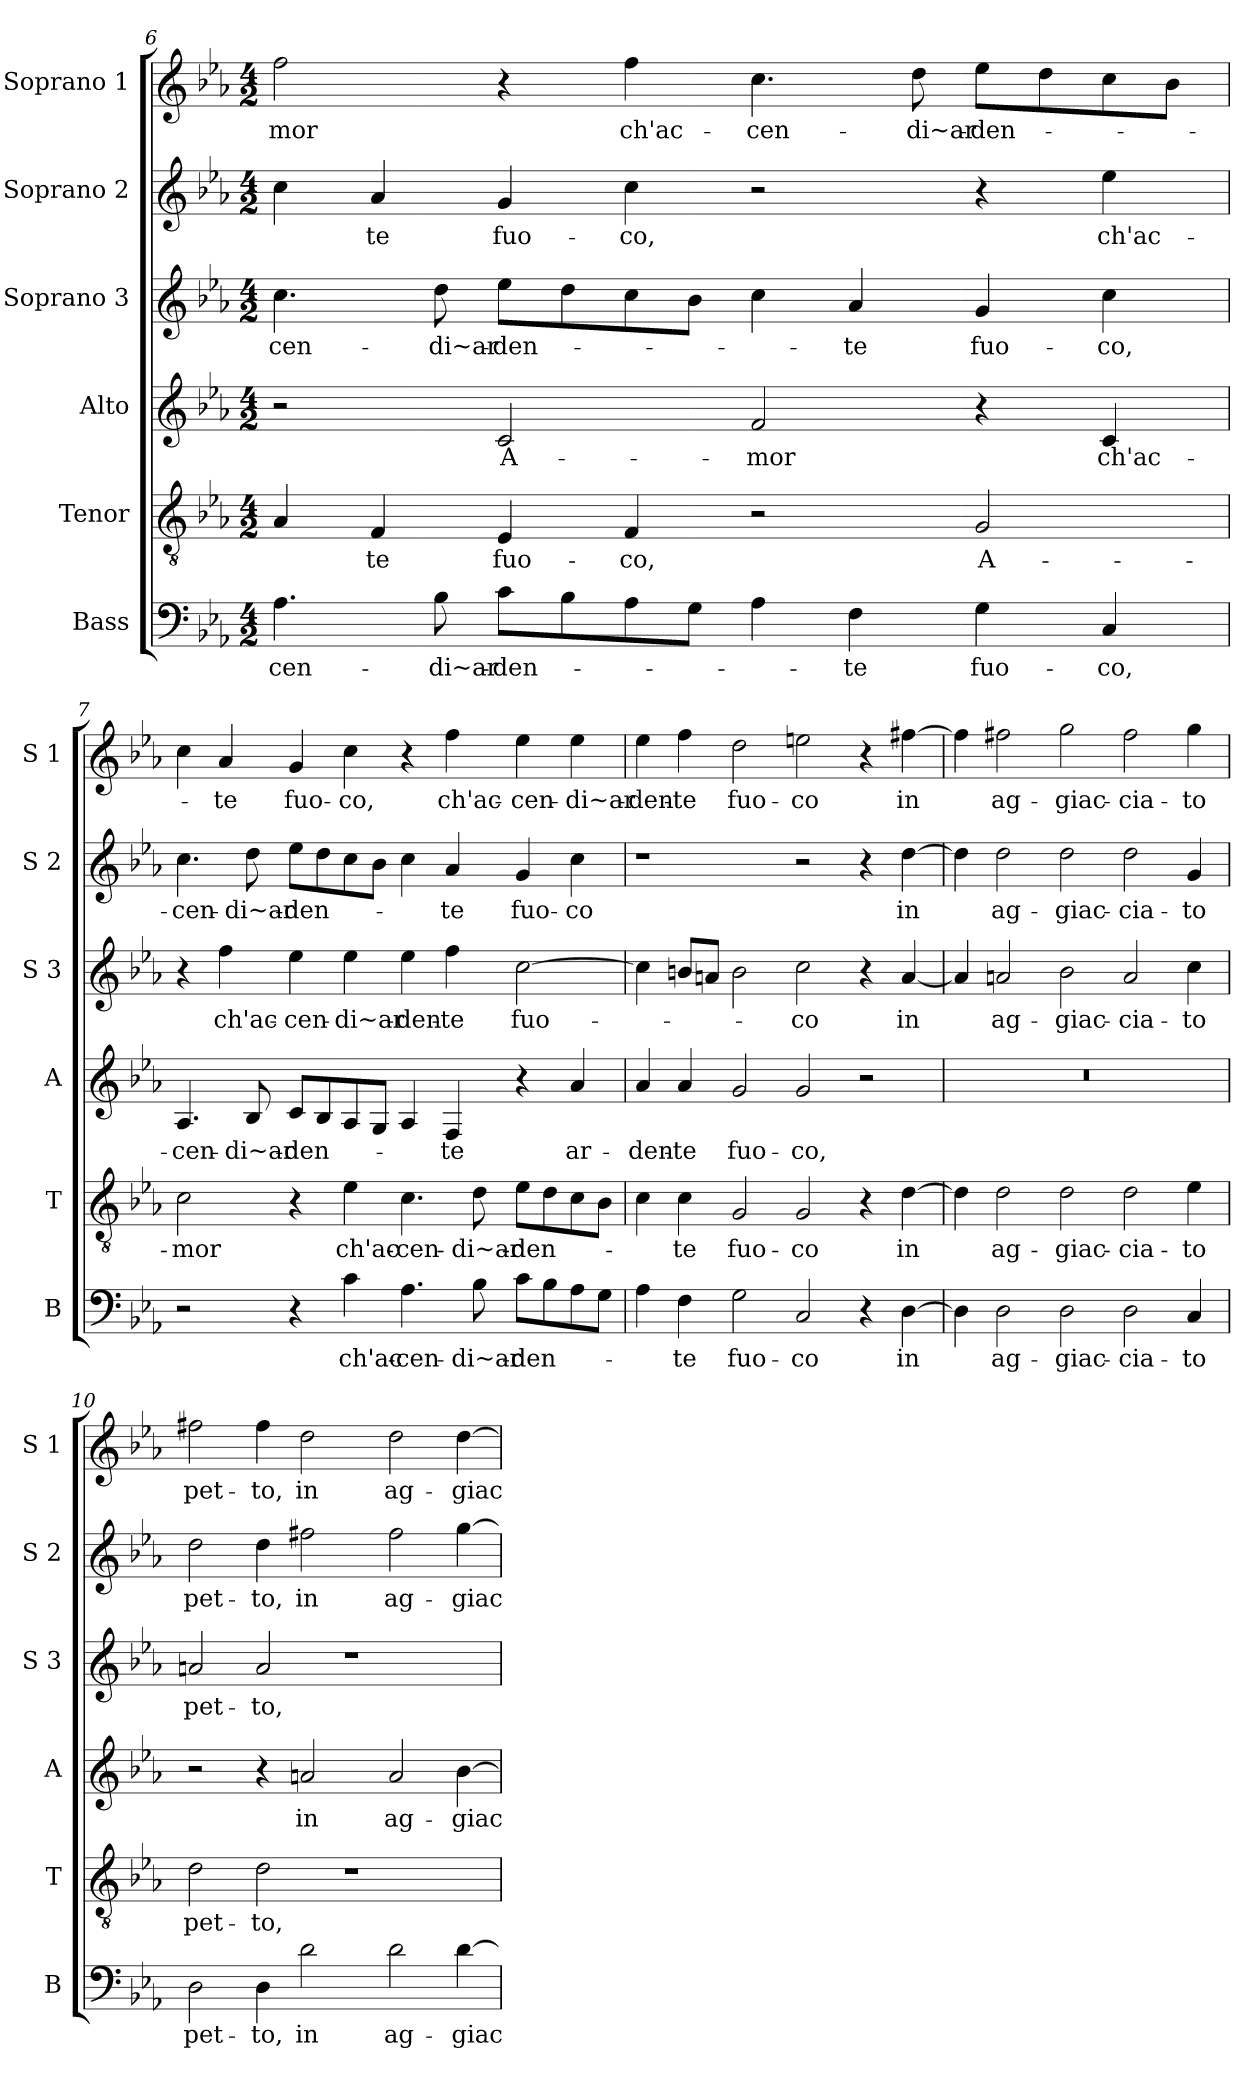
**kern	**text	**kern	**text	**kern	**text	**kern	**text	**kern	**text	**kern	**text
*part6	*part6	*part5	*part5	*part4	*part4	*part3	*part3	*part2	*part2	*part1	*part1
*staff6	*staff6	*staff5	*staff5	*staff4	*staff4	*staff3	*staff3	*staff2	*staff2	*staff1	*staff1
*I"Bass	*	*I"Tenor	*	*I"Alto	*	*I"Soprano 3	*	*I"Soprano 2	*	*I"Soprano 1	*
*I'B	*	*I'T	*	*I'A	*	*I'S 3	*	*I'S 2	*	*I'S 1	*
*clefF4	*	*clefGv2	*	*clefG2	*	*clefG2	*	*clefG2	*	*clefG2	*
*k[b-e-a-]	*	*k[b-e-a-]	*	*k[b-e-a-]	*	*k[b-e-a-]	*	*k[b-e-a-]	*	*k[b-e-a-]	*
*E-:	*	*E-:	*	*E-:	*	*E-:	*	*E-:	*	*E-:	*
*M4/2	*	*M4/2	*	*M4/2	*	*M4/2	*	*M4/2	*	*M4/2	*
=6	=6	=6	=6	=6	=6	=6	=6	=6	=6	=6	=6
!	!LO:LY:b	!	!	!	!	!	!LO:LY:b	!	!	!	!LO:LY:b
4.A-\	-cen-	4A-/	.	2r	.	4.cc\	-cen-	4cc\	.	2ff\	-mor
!	!	!	!LO:LY:b	!	!	!	!	!	!LO:LY:b	!	!
.	.	4F/	-te	.	.	.	.	4a-/	-te	.	.
!	!LO:LY:b	!	!	!	!	!	!LO:LY:b	!	!	!	!
8B-\	-di~ar-	.	.	.	.	8dd\	-di~ar-	.	.	.	.
!	!LO:LY:b	!	!LO:LY:b	!	!LO:LY:b	!	!LO:LY:b	!	!LO:LY:b	!	!
8c\L	-den-	4E-/	fuo-	2c/	A-	8ee-\L	-den-	4g/	fuo-	4r	.
8B-\	.	.	.	.	.	8dd\	.	.	.	.	.
!	!	!	!LO:LY:b	!	!	!	!	!	!LO:LY:b	!	!LO:LY:b
8A-\	.	4F/	-co,	.	.	8cc\	.	4cc\	-co,	4ff\	ch'ac-
8G\J	.	.	.	.	.	8b-\J	.	.	.	.	.
!	!	!	!	!	!LO:LY:b	!	!	!	!	!	!LO:LY:b
4A-\	.	2r	.	2f/	-mor	4cc\	.	2r	.	4.cc\	-cen-
!	!LO:LY:b	!	!	!	!	!	!LO:LY:b	!	!	!	!
4F\	-te	.	.	.	.	4a-/	-te	.	.	.	.
!	!	!	!	!	!	!	!	!	!	!	!LO:LY:b
.	.	.	.	.	.	.	.	.	.	8dd\	-di~ar-
!	!LO:LY:b	!	!LO:LY:b	!	!	!	!LO:LY:b	!	!	!	!LO:LY:b
4G\	fuo-	2G/	A-	4r	.	4g/	fuo-	4r	.	8ee-\L	-den-
.	.	.	.	.	.	.	.	.	.	8dd\	.
!	!LO:LY:b	!	!	!	!LO:LY:b	!	!LO:LY:b	!	!LO:LY:b	!	!
4C/	-co,	.	.	4c/	ch'ac-	4cc\	-co,	4ee-\	ch'ac-	8cc\	.
.	.	.	.	.	.	.	.	.	.	8b-\J	.
!!LO:LB:g=z
=7	=7	=7	=7	=7	=7	=7	=7	=7	=7	=7	=7
!	!	!	!LO:LY:b	!	!LO:LY:b	!	!	!	!LO:LY:b	!	!
2r	.	2c\	-mor	4.A-/	-cen-	4r	.	4.cc\	-cen-	4cc\	.
!	!	!	!	!	!	!	!LO:LY:b	!	!	!	!LO:LY:b
.	.	.	.	.	.	4ff\	ch'ac-	.	.	4a-/	-te
!	!	!	!	!	!LO:LY:b	!	!	!	!LO:LY:b	!	!
.	.	.	.	8B-/	-di~ar-	.	.	8dd\	-di~ar-	.	.
!	!	!	!	!	!LO:LY:b	!	!LO:LY:b	!	!LO:LY:b	!	!LO:LY:b
4r	.	4r	.	8c/L	-den-	4ee-\	-cen-	8ee-\L	-den-	4g/	fuo-
.	.	.	.	8B-/	.	.	.	8dd\	.	.	.
!	!LO:LY:b	!	!LO:LY:b	!	!	!	!LO:LY:b	!	!	!	!LO:LY:b
4c\	ch'ac-	4e-\	ch'ac-	8A-/	.	4ee-\	-di~ar-	8cc\	.	4cc\	-co,
.	.	.	.	8G/J	.	.	.	8b-\J	.	.	.
!	!LO:LY:b	!	!LO:LY:b	!	!	!	!LO:LY:b	!	!	!	!
4.A-\	-cen-	4.c\	-cen-	4A-/	.	4ee-\	-den-	4cc\	.	4r	.
!	!	!	!	!	!LO:LY:b	!	!LO:LY:b	!	!LO:LY:b	!	!LO:LY:b
.	.	.	.	4F/	-te	4ff\	-te	4a-/	-te	4ff\	ch'ac-
!	!LO:LY:b	!	!LO:LY:b	!	!	!	!	!	!	!	!
8B-\	-di~ar-	8d\	-di~ar-	.	.	.	.	.	.	.	.
!	!LO:LY:b	!	!LO:LY:b	!	!	!	!LO:LY:b	!	!LO:LY:b	!	!LO:LY:b
8c\L	-den-	8e-\L	-den-	4r	.	[2cc\	fuo-	4g/	fuo-	4ee-\	-cen-
8B-\	.	8d\	.	.	.	.	.	.	.	.	.
!	!	!	!	!	!LO:LY:b	!	!	!	!LO:LY:b	!	!LO:LY:b
8A-\	.	8c\	.	4a-/	ar-	.	.	4cc\	-co	4ee-\	-di~ar-
8G\J	.	8B-\J	.	.	.	.	.	.	.	.	.
=8	=8	=8	=8	=8	=8	=8	=8	=8	=8	=8	=8
!	!	!	!	!	!LO:LY:b	!	!	!	!	!	!LO:LY:b
4A-\	.	4c\	.	4a-/	-den-	4cc\]	.	1r	.	4ee-\	-den-
!	!LO:LY:b	!	!LO:LY:b	!	!LO:LY:b	!	!	!	!	!	!LO:LY:b
4F\	-te	4c\	-te	4a-/	-te	8bn/L	.	.	.	4ff\	-te
.	.	.	.	.	.	8an/J	.	.	.	.	.
!	!LO:LY:b	!	!LO:LY:b	!	!LO:LY:b	!	!	!	!	!	!LO:LY:b
2G\	fuo-	2G/	fuo-	2g/	fuo-	2b\	.	.	.	2dd\	fuo-
!	!LO:LY:b	!	!LO:LY:b	!	!LO:LY:b	!	!LO:LY:b	!	!	!	!LO:LY:b
2C/	-co	2G/	-co	2g/	-co,	2cc\	-co	2r	.	2een\	-co
4r	.	4r	.	2r	.	4r	.	4r	.	4r	.
!	!LO:LY:b	!	!LO:LY:b	!	!	!	!LO:LY:b	!	!LO:LY:b	!	!LO:LY:b
[4D\	in	[4d\	in	.	.	[4a/	in	[4dd\	in	[4ff#X\	in
=9	=9	=9	=9	=9	=9	=9	=9	=9	=9	=9	=9
4D\]	.	4d\]	.	0r	.	4a/]	.	4dd\]	.	4ff#\]	.
!	!LO:LY:b	!	!LO:LY:b	!	!	!	!LO:LY:b	!	!LO:LY:b	!	!LO:LY:b
2D\	ag-	2d\	ag-	.	.	2an/	ag-	2dd\	ag-	2ff#X\	ag-
!	!LO:LY:b	!	!LO:LY:b	!	!	!	!LO:LY:b	!	!LO:LY:b	!	!LO:LY:b
2D\	-giac-	2d\	-giac-	.	.	2b-\	-giac-	2dd\	-giac-	2gg\	-giac-
!	!LO:LY:b	!	!LO:LY:b	!	!	!	!LO:LY:b	!	!LO:LY:b	!	!LO:LY:b
2D\	-cia-	2d\	-cia-	.	.	2a/	-cia-	2dd\	-cia-	2ff#\	-cia-
!	!LO:LY:b	!	!LO:LY:b	!	!	!	!LO:LY:b	!	!LO:LY:b	!	!LO:LY:b
4C/	-to	4e-\	-to	.	.	4cc\	-to	4g/	-to	4gg\	-to
!!LO:PB:g=z
=10	=10	=10	=10	=10	=10	=10	=10	=10	=10	=10	=10
!	!LO:LY:b	!	!LO:LY:b	!	!	!	!LO:LY:b	!	!LO:LY:b	!	!LO:LY:b
2D\	pet-	2d\	pet-	2r	.	2an/	pet-	2dd\	pet-	2ff#X\	pet-
!	!LO:LY:b	!	!LO:LY:b	!	!	!	!LO:LY:b	!	!LO:LY:b	!	!LO:LY:b
4D\	-to,	2d\	-to,	4r	.	2a/	-to,	4dd\	-to,	4ff#\	-to,
!	!LO:LY:b	!	!	!	!LO:LY:b	!	!	!	!LO:LY:b	!	!LO:LY:b
2d\	in	.	.	2an/	in	.	.	2ff#X\	in	2dd\	in
.	.	1r	.	.	.	1r	.	.	.	.	.
!	!LO:LY:b	!	!	!	!LO:LY:b	!	!	!	!LO:LY:b	!	!LO:LY:b
2d\	ag-	.	.	2a/	ag-	.	.	2ff#\	ag-	2dd\	ag-
!	!LO:LY:b	!	!	!	!LO:LY:b	!	!	!	!LO:LY:b	!	!LO:LY:b
[4d\	-giac-	.	.	[4b-\	-giac-	.	.	[4gg\	-giac-	[4dd\	-giac-
=	=	=	=	=	=	=	=	=	=	=	=
*-	*-	*-	*-	*-	*-	*-	*-	*-	*-	*-	*-
